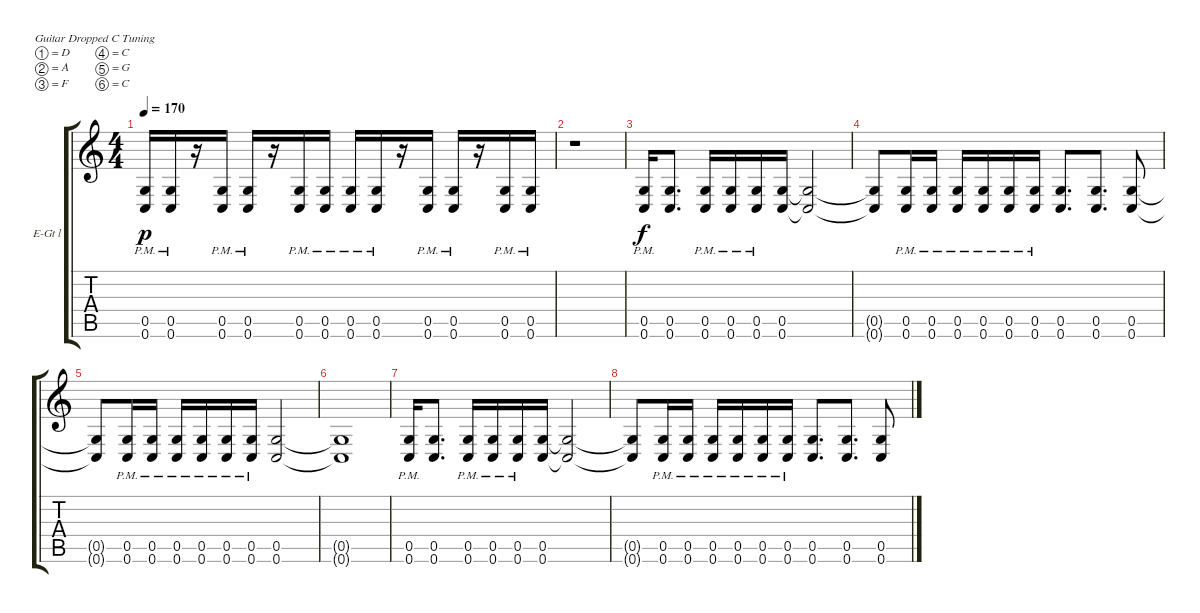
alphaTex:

\defaultSystemsLayout 4
\bracketExtendMode groupsimilarinstruments
\firstSystemTrackNameOrientation horizontal
\otherSystemsTrackNameOrientation horizontal
\track ("Guitar l" "E-Gt l") {instrument overdrivenguitar}
\staff {score tabs}
\tuning (D4 A3 F3 C3 G2 C2)
\ts (4 4)
\tempo 170
\clef g2
\ks c
(0.6{pm} 0.5{pm}).16{dy p} (0.6{pm} 0.5{pm}).16 r.16 (0.6{pm} 0.5{pm}).16 (0.6{pm} 0.5{pm}).16 r.16 (0.6{pm} 0.5{pm}).16 (0.6{pm} 0.5{pm}).16 (0.6{pm} 0.5{pm}).16 (0.6{pm} 0.5{pm}).16 r.16 (0.6{pm} 0.5{pm}).16 (0.6{pm} 0.5{pm}).16 r.16 (0.5{pm} 0.6{pm}).16 (0.5{pm} 0.6{pm}).16 |
r.1 |
(0.6{pm} 0.5{pm}).16{dy f} (0.5 0.6).8{d} (0.5{pm} 0.6{pm}).16 (0.6{pm} 0.5{pm}).16 (0.6{pm} 0.5{pm}).16 (0.5 0.6).16 (0.5{t} 0.6{t}).2 |
(0.5{t} 0.6{t}).8 (0.6{pm} 0.5{pm}).16 (0.5{pm} 0.6{pm}).16 (0.5{pm} 0.6{pm}).16 (0.5{pm} 0.6{pm}).16 (0.5{pm} 0.6{pm}).16 (0.5{pm} 0.6{pm}).16 (0.5 0.6).8{d} (0.6 0.5).8{d} (0.5 0.6).8 |
(0.5{t} 0.6{t}).8 (0.5{pm} 0.6{pm}).16 (0.6{pm} 0.5{pm}).16 (0.6{pm} 0.5{pm}).16 (0.6{pm} 0.5{pm}).16 (0.6{pm} 0.5{pm}).16 (0.6{pm} 0.5{pm}).16 (0.6 0.5).2 |
(0.5{t} 0.6{t}).1 |
(0.6{pm} 0.5{pm}).16 (0.5 0.6).8{d} (0.5{pm} 0.6{pm}).16 (0.6{pm} 0.5{pm}).16 (0.6{pm} 0.5{pm}).16 (0.5 0.6).16 (0.5{t} 0.6{t}).2 |
(0.5{t} 0.6{t}).8 (0.6{pm} 0.5{pm}).16 (0.5{pm} 0.6{pm}).16 (0.5{pm} 0.6{pm}).16 (0.5{pm} 0.6{pm}).16 (0.5{pm} 0.6{pm}).16 (0.5{pm} 0.6{pm}).16 (0.5 0.6).8{d} (0.6 0.5).8{d} (0.5 0.6).8
